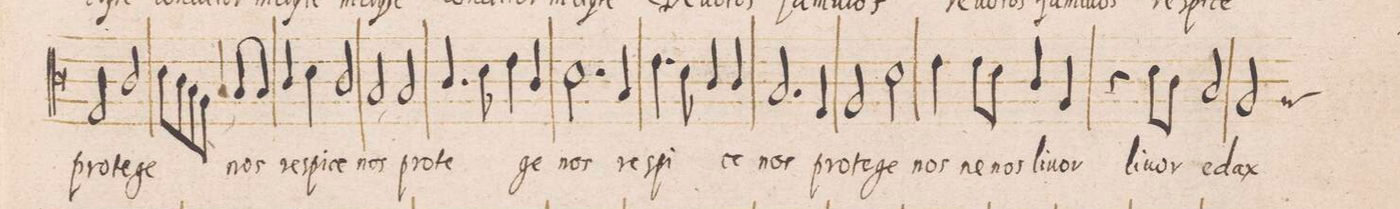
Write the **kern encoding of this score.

**kern	**text
*I"[QUINTA VOX]	*
*clefC3	*
*k[]	*
*met(C|)	*
*M2/1	*
2G/	pro-
2c/	-te-
8d\L	-ge
8c\	.
8B\	.
8A\J	.
4B,</	.
8B/L	nos
8B/J	.
=19-	=19-
4c/	res-
4d\	-pi-
2c/	-ce
2B,</	nos
2B/	pro-
=20-	=20-
4.c/	-te-
8d\	.
4e\	.
4c/	-ge
2.d\	nos
4B/	re-
=21-	=21-
4.e\	-spi-
8d\	.
4c/	.
4c/	-ce
2.B/	nos
4G/	pro-
=22-	=22-
2A/	-te-
2d\	-ge
4e\	nos
8e\L	ne
8d\J	nos
4c/	li-
4A/	-vor
=23-	=23-
4r	.
8d\L	li-
8c\J	-vor
2B/	e-
*custos:a	*
2A/	-dax
*-	*-
